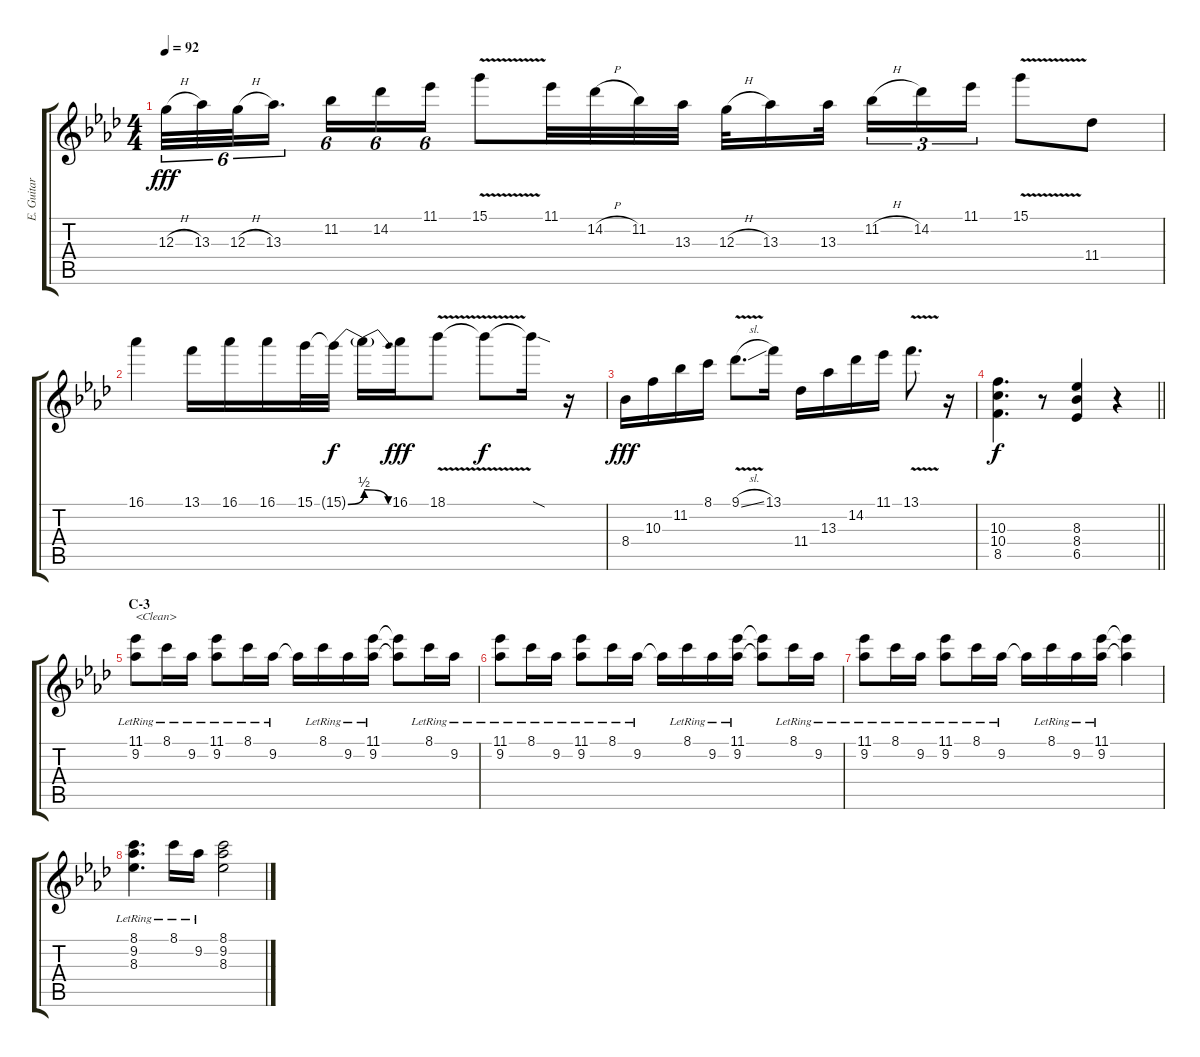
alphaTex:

\track ("E. Guitar II" "E. Guitar ") {instrument electricguitarclean}
\staff {score tabs}
\tuning (E4 B3 G3 D3 A2 E2) {hide}
\ts (4 4)
\tempo 92
\clef g2
\ks ab
12.3{h}.32{tu (6 4) dy fff} 13.3.32{tu (6 4)} 12.3{h}.32{tu (6 4) beam splitsecondary} 13.3.16{d tu (6 4)} 11.2.16{tu (6 4)} 14.2.16{tu (6 4)} 11.1.16{tu (6 4)} 15.1{v}.8 11.1.32 14.2{h}.32 11.2.32 13.3.32 12.3{h}.32 13.3.16 13.3.32{beam splitsecondary} 11.2{h}.16{tu (3 2)} 14.2.16{tu (3 2)} 11.1.16{tu (3 2)} 15.1{v}.8 11.4.8 |
16.1.4 13.1.16 16.1.16 16.1.16 15.1.32 15.1{be (bend 0 0 60 2) t}.32{dy f} 15.1{be (release 0 2 60 0) t}.16 16.1.16{dy fff} 18.1{v}.8 18.1{t}.8{dy f} 18.1{sod t}.16 r.16 |
8.4.16{dy fff} 10.3.16 11.2.16 8.1.16 9.1{v sl}.8{d} 13.1.16 11.4.16 13.3.16 14.2.16 11.1.16 13.1{v}.8{d} r.16 |
\barLineRight lightlight
(10.3 10.4 8.5).4{d dy f} r.8 (8.3 8.4 6.5).4 r.4 |
\section ("" "C-3")
(11.1{lr} 9.2{lr}).8{txt "<Clean>" instrument electricguitarclean} 8.1{lr}.16 9.2{lr}.16 (11.1{lr} 9.2{lr}).8 8.1{lr}.16 9.2{lr}.16 9.2{t}.16 8.1{lr}.16 9.2{lr}.16 (11.1{lr} 9.2{lr}).16 (11.1{t} 9.2{t}).8 8.1{lr}.16 9.2{lr}.16 |
(11.1{lr} 9.2{lr}).8 8.1{lr}.16 9.2{lr}.16 (11.1{lr} 9.2{lr}).8 8.1{lr}.16 9.2{lr}.16 9.2{t}.16 8.1{lr}.16 9.2{lr}.16 (11.1{lr} 9.2{lr}).16 (11.1{t} 9.2{t}).8 8.1{lr}.16 9.2{lr}.16 |
(11.1{lr} 9.2{lr}).8 8.1{lr}.16 9.2{lr}.16 (11.1{lr} 9.2{lr}).8 8.1{lr}.16 9.2{lr}.16 9.2{t}.16 8.1{lr}.16 9.2{lr}.16 (11.1{lr} 9.2{lr}).16 (11.1{t} 9.2{t}).4 |
(8.1{lr} 9.2{lr} 8.3{lr}).4{d} 8.1{lr}.16 9.2{lr}.16 (8.1 9.2 8.3).2
